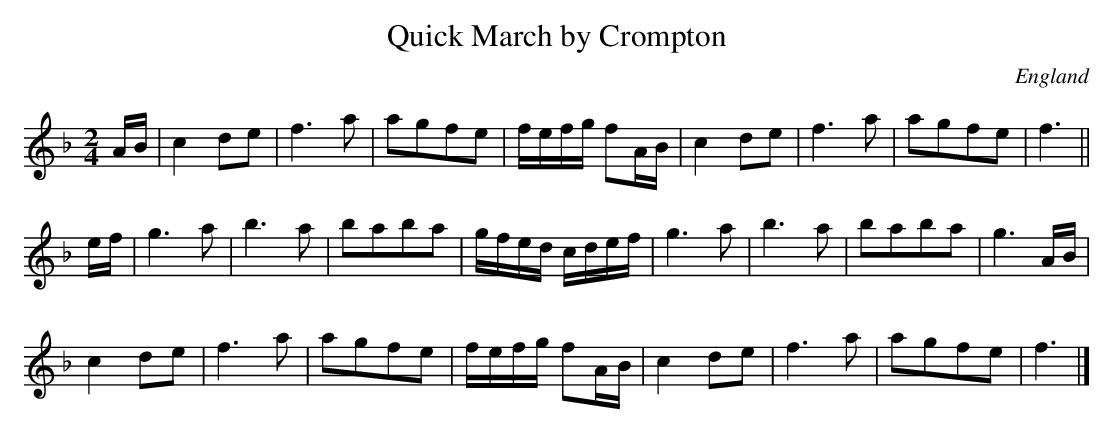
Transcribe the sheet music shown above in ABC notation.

X:1
T:Quick March by Crompton
L:1/8
M:2/4
O:England
K:F
A/B/ |\
c2 de | f3 a | agfe | f/e/f/g/ fA/B/ | c2 de | f3 a | agfe | f3 ||
e/f/ | \
g3 a | b3 a | baba | g/f/e/d/ c/d/e/f/ | g3 a | b3 a | baba | g3 A/B/ |
c2 de | f3 a | agfe | f/e/f/g/ fA/B/ | c2 de | f3 a | agfe | f3 |]
